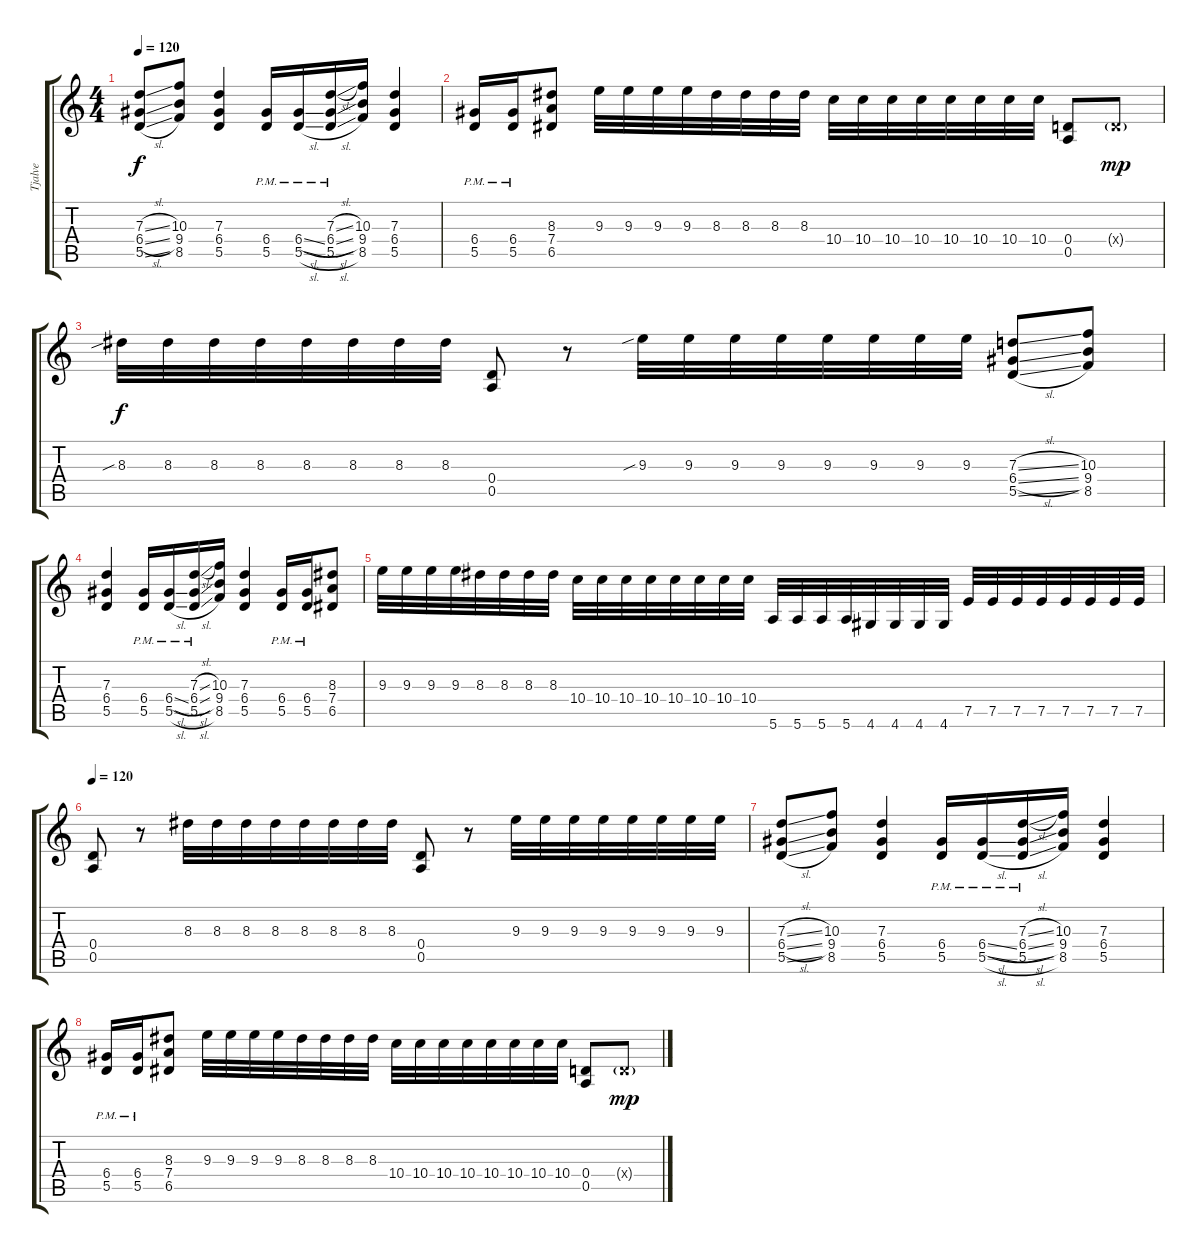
\track ("Tjalve" "Tjalve") {instrument distortionguitar}
\staff {score tabs}
\tuning (E4 B3 G3 D3 A2 E2) {hide}
\ts (4 4)
\tempo 120
\clef g2
\ks c
(7.3{sl} 6.4{sl} 5.5{sl}).8{dy f} (10.3 9.4 8.5).8 (7.3 6.4 5.5).4 (6.4{pm} 5.5{pm}).16 (6.4{sl pm} 5.5{sl pm}).16 (7.3{sl pm} 6.4{sl pm} 5.5{sl pm}).16 (10.3 9.4 8.5).16 (7.3 6.4 5.5).4 |
(6.4{pm} 5.5{pm}).16 (6.4{pm} 5.5{pm}).16 (8.3 7.4 6.5).8 9.3.32 9.3.32 9.3.32 9.3.32 8.3.32 8.3.32 8.3.32 8.3.32 10.4.32 10.4.32 10.4.32 10.4.32 10.4.32 10.4.32 10.4.32 10.4.32 (0.4 0.5).8 0.4{g x}.8{dy mp} |
8.3{sib}.32{dy f} 8.3.32 8.3.32 8.3.32 8.3.32 8.3.32 8.3.32 8.3.32 (0.4 0.5).8 r.8 9.3{sib}.32 9.3.32 9.3.32 9.3.32 9.3.32 9.3.32 9.3.32 9.3.32 (7.3{sl} 6.4{sl} 5.5{sl}).8 (10.3 9.4 8.5).8 |
(7.3 6.4 5.5).4 (6.4{pm} 5.5{pm}).16 (6.4{sl pm} 5.5{sl pm}).16 (7.3{sl pm} 6.4{sl pm} 5.5{sl pm}).16 (10.3 9.4 8.5).16 (7.3 6.4 5.5).4 (6.4{pm} 5.5{pm}).16 (6.4{pm} 5.5{pm}).16 (8.3 7.4 6.5).8 |
9.3.32 9.3.32 9.3.32 9.3.32 8.3.32 8.3.32 8.3.32 8.3.32 10.4.32 10.4.32 10.4.32 10.4.32 10.4.32 10.4.32 10.4.32 10.4.32 5.6.32 5.6.32 5.6.32 5.6.32 4.6.32 4.6.32 4.6.32 4.6.32 7.5.32 7.5.32 7.5.32 7.5.32 7.5.32 7.5.32 7.5.32 7.5.32 |
\tempo 120
(0.4 0.5).8 r.8 8.3.32 8.3.32 8.3.32 8.3.32 8.3.32 8.3.32 8.3.32 8.3.32 (0.4 0.5).8 r.8 9.3.32 9.3.32 9.3.32 9.3.32 9.3.32 9.3.32 9.3.32 9.3.32 |
(7.3{sl} 6.4{sl} 5.5{sl}).8 (10.3 9.4 8.5).8 (7.3 6.4 5.5).4 (6.4{pm} 5.5{pm}).16 (6.4{sl pm} 5.5{sl pm}).16 (7.3{sl pm} 6.4{sl pm} 5.5{sl pm}).16 (10.3 9.4 8.5).16 (7.3 6.4 5.5).4 |
(6.4{pm} 5.5{pm}).16 (6.4{pm} 5.5{pm}).16 (8.3 7.4 6.5).8 9.3.32 9.3.32 9.3.32 9.3.32 8.3.32 8.3.32 8.3.32 8.3.32 10.4.32 10.4.32 10.4.32 10.4.32 10.4.32 10.4.32 10.4.32 10.4.32 (0.4 0.5).8 0.4{g x}.8{dy mp}
